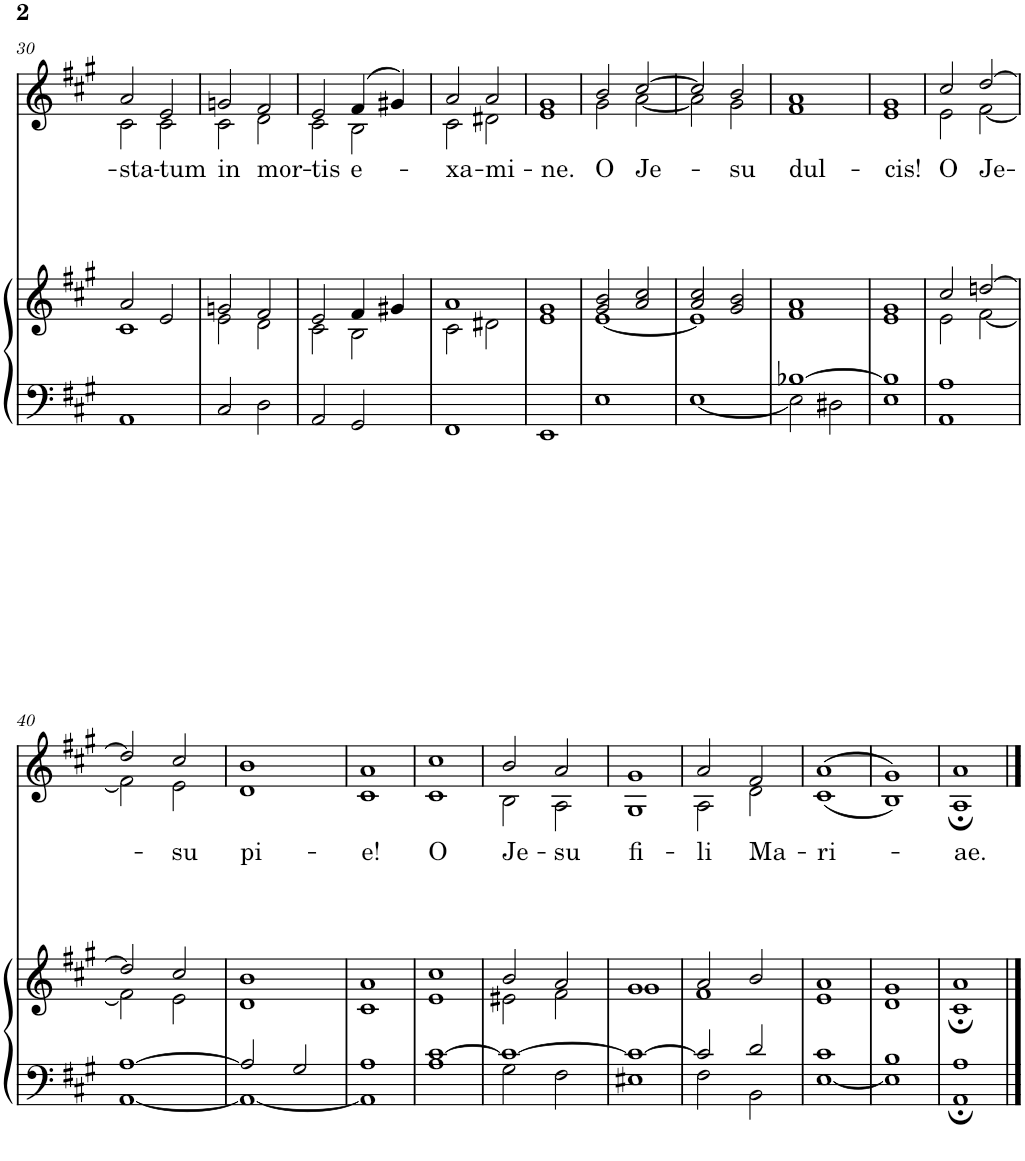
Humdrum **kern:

**kern	**kern	**kern	**text
*part3	*part2	*part1	*part1
*staff3	*staff2	*staff1	*staff1
*I"Staff-3	*I"Staff-2	*I"Alto	*
!!LO:PB:g=z
*clefF4	*clefG2	*clefG2	*
*k[f#c#g#]	*k[f#c#g#]	*k[f#c#g#]	*
*A:	*A:	*A:	*
*M2/2	*M2/2	*M2/2	*
*met(c|)	*met(c|)	*met(c|)	*
=30	=30	=30	=30
*	*^	*	*
!	!	!	!	!LO:LY:b
*	*	*	*^	*
1AA	2a/	1c#	2a/	2c#\	-sta-
!	!	!	!	!	!LO:LY:b
.	2e/	.	2e/	2c#\	-tum
=31	=31	=31	=31	=31	=31
!	!	!	!	!	!LO:LY:b
2C#/	2gn/	2e\	2gn/	2c#\	in
!	!	!	!	!	!LO:LY:b
2D\	2f#/	2d\	2f#/	2d\	mor-
=32	=32	=32	=32	=32	=32
!	!	!	!	!	!LO:LY:b
2AA/	2e/	2c#\	2e/	2c#\	-tis
!	!	!	!	!	!LO:LY:b
2GG#/	4f#/	2B\	(4f#/	2B\	e-
.	4g#X/	.	4g#X/)	.	.
=33	=33	=33	=33	=33	=33
!	!	!	!	!	!LO:LY:b
1FF#	1a	2c#\	2a/	2c#\	-xa-
!	!	!	!	!	!LO:LY:b
.	.	2d#X\	2a/	2d#X\	-mi-
=34	=34	=34	=34	=34	=34
!	!	!	!	!	!LO:LY:b
*	*v	*v	*	*	*
1EE	1e 1g#	1g#	1e	-ne.
=35	=35	=35	=35	=35
*	*^	*	*	*
!	!	!	!	!	!LO:LY:b
1E	2g#/ 2b/	[1e	2b/	2g#\	O
!	!	!	!	!	!LO:LY:b
.	2a/ 2cc#/	.	[2cc#/	[2a\	Je-
=36	=36	=36	=36	=36	=36
[1E	2a/ 2cc#/	1e]	2cc#/]	2a\]	.
!	!	!	!	!	!LO:LY:b
.	2g#/ 2b/	.	2b/	2g#\	-su
*	*v	*v	*	*	*
=37	=37	=37	=37	=37
*^	*	*	*	*
!	!	!	!	!	!LO:LY:b
[1B-X	2E\]	1f# 1a	1a	1f#	dul-
.	2D#X\	.	.	.	.
=38	=38	=38	=38	=38	=38
!	!	!	!	!	!LO:LY:b
*v	*v	*	*	*	*
1E 1B-]	1e 1g#	1g#	1e	-cis!
=39	=39	=39	=39	=39
*	*^	*	*	*
!	!	!	!	!	!LO:LY:b
1AA 1A	2cc#/	2e\	2cc#/	2e\	O
!	!	!	!	!	!LO:LY:b
.	[2ddn/	[2f#\	[2dd/	[2f#\	Je-
!!LO:LB:g=z	!!
=40	=40	=40	=40	=40	=40
[1AA [1A	2dd/]	2f#\]	2dd/]	2f#\]	.
!	!	!	!	!	!LO:LY:b
.	2cc#/	2e\	2cc#/	2e\	-su
=41	=41	=41	=41	=41	=41
*^	*	*	*	*	*
!	!	!	!	!	!	!LO:LY:b
*	*	*v	*v	*	*	*
2A/]	1AA_	1d 1b	1b	1d	pi-
2G#/	.	.	.	.	.
*v	*v	*	*	*	*
=42	=42	=42	=42	=42
!	!	!	!	!LO:LY:b
1AA] 1A	1c# 1a	1a	1c#	-e!
=43	=43	=43	=43	=43
!	!	!	!	!LO:LY:b
1A [1c#	1e 1cc#	1cc#	1c#	O
=44	=44	=44	=44	=44
*^	*^	*	*	*
!	!	!	!	!	!	!LO:LY:b
1c#_	2G#\	2b/	2e#X\	2b/	2B\	Je-
!	!	!	!	!	!	!LO:LY:b
.	2F#\	2a/	2f#\	2a/	2A\	-su
=45	=45	=45	=45	=45	=45	=45
!	!	!	!	!	!	!LO:LY:b
*v	*v	*	*	*	*	*
1E#X 1c#_	1g#	1g#	1g#	1G#	fi-
=46	=46	=46	=46	=46	=46
*^	*	*	*	*	*
!	!	!	!	!	!	!LO:LY:b
2c#/]	2F#\	2a/	1f#	2a/	2A\	-li
!	!	!	!	!	!	!LO:LY:b
2d/	2BB\	2b/	.	2f#/	2d\	Ma-
*	*	*v	*v	*	*	*
=47	=47	=47	=47	=47	=47
!	!	!	!	!	!LO:LY:b
*v	*v	*	*	*	*
[1E 1c#	1e 1a	(1a	(1c#	-ri-
=48	=48	=48	=48	=48
1E] 1B	1d 1g#	1g#)	1B)	.
=49	=49	=49	=49	=49
!	!	!	!	!LO:LY:b
1AA; 1A;	1c#; 1a;	1a;	1A	-ae.
*	*	*v	*v	*
==	==	==	==
*-	*-	*-	*-
